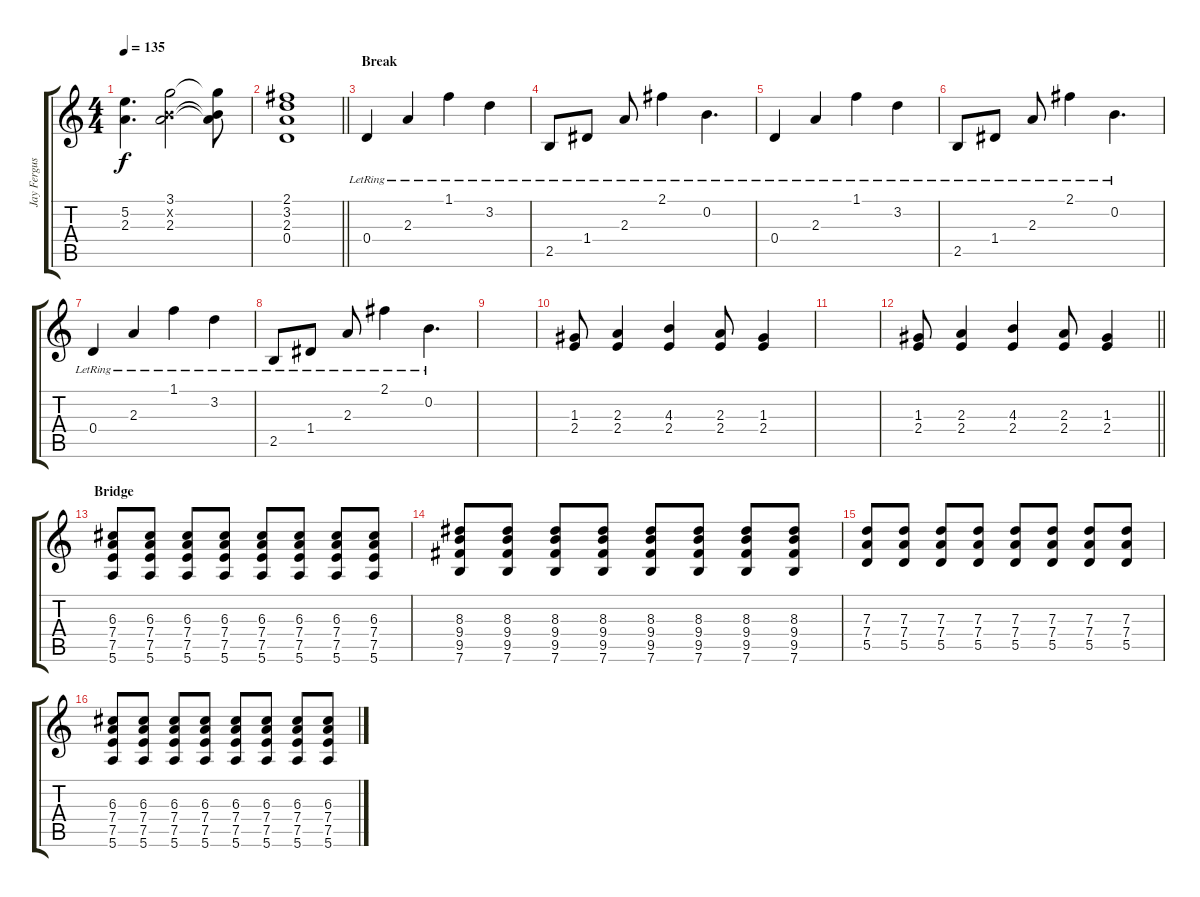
\track ("Jay Ferguson" "Jay Fergus") {instrument electricguitarclean}
\staff {score tabs}
\tuning (E4 B3 G3 D3 A2 E2) {hide}
\ts (4 4)
\tempo 135
\clef g2
\ks c
(5.2 2.3).4{d dy f} (3.1 0.2{x} 2.3).2 (3.1{t} 0.2{t} 2.3{t}).8 |
\barLineRight lightlight
(2.1 3.2 2.3 0.4).1 |
\section ("" "Break")
0.4{lr}.4 2.3{lr}.4 1.1{lr}.4 3.2{lr}.4 |
2.5{lr}.8 1.4{lr}.8 2.3{lr}.8 2.1{lr}.4 0.2{lr}.4{d} |
0.4{lr}.4 2.3{lr}.4 1.1{lr}.4 3.2{lr}.4 |
2.5{lr}.8 1.4{lr}.8 2.3{lr}.8 2.1{lr}.4 0.2{lr}.4{d} |
0.4{lr}.4 2.3{lr}.4 1.1{lr}.4 3.2{lr}.4 |
2.5{lr}.8 1.4{lr}.8 2.3{lr}.8 2.1{lr}.4 0.2{lr}.4{d} |
|
(1.3 2.4).8 (2.3 2.4).4 (4.3 2.4).4 (2.3 2.4).8 (1.3 2.4).4 |
|
\barLineRight lightlight
(1.3 2.4).8 (2.3 2.4).4 (4.3 2.4).4 (2.3 2.4).8 (1.3 2.4).4 |
\section ("" "Bridge")
(6.3 7.4 7.5 5.6).8 (6.3 7.4 7.5 5.6).8 (6.3 7.4 7.5 5.6).8 (6.3 7.4 7.5 5.6).8 (6.3 7.4 7.5 5.6).8 (6.3 7.4 7.5 5.6).8 (6.3 7.4 7.5 5.6).8 (6.3 7.4 7.5 5.6).8 |
(8.3 9.4 9.5 7.6).8 (8.3 9.4 9.5 7.6).8 (8.3 9.4 9.5 7.6).8 (8.3 9.4 9.5 7.6).8 (8.3 9.4 9.5 7.6).8 (8.3 9.4 9.5 7.6).8 (8.3 9.4 9.5 7.6).8 (8.3 9.4 9.5 7.6).8 |
(7.3 7.4 5.5).8 (7.3 7.4 5.5).8 (7.3 7.4 5.5).8 (7.3 7.4 5.5).8 (7.3 7.4 5.5).8 (7.3 7.4 5.5).8 (7.3 7.4 5.5).8 (7.3 7.4 5.5).8 |
(6.3 7.4 7.5 5.6).8 (6.3 7.4 7.5 5.6).8 (6.3 7.4 7.5 5.6).8 (6.3 7.4 7.5 5.6).8 (6.3 7.4 7.5 5.6).8 (6.3 7.4 7.5 5.6).8 (6.3 7.4 7.5 5.6).8 (6.3 7.4 7.5 5.6).8
